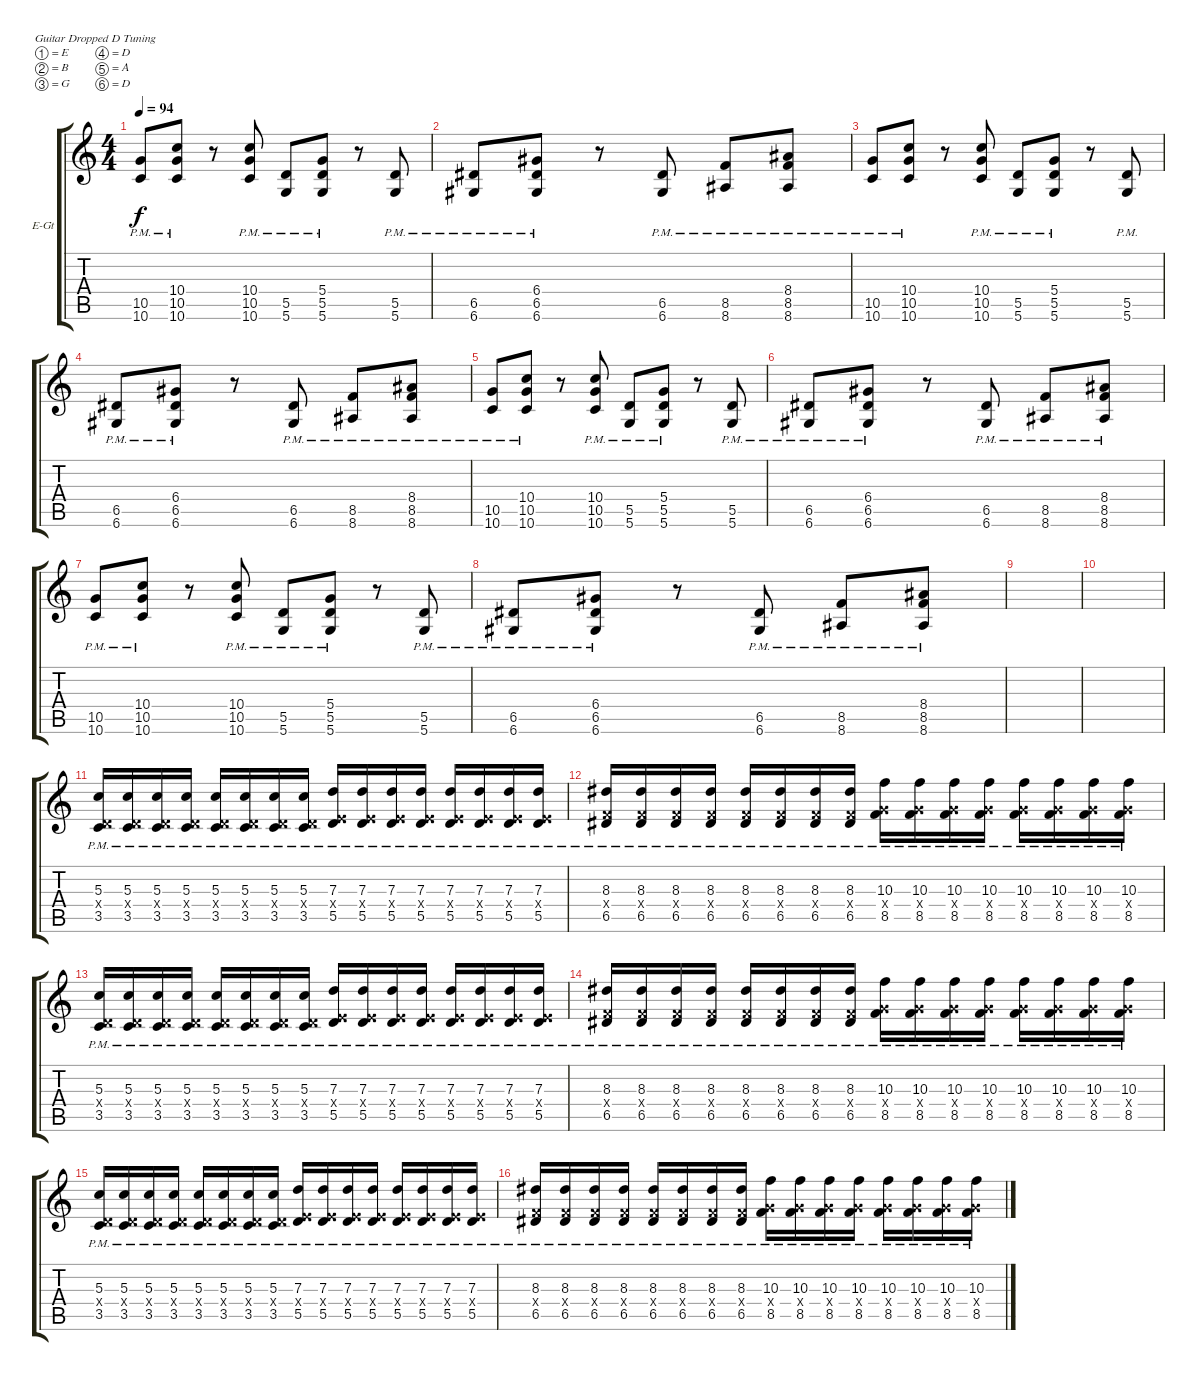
\defaultSystemsLayout 4
\bracketExtendMode groupsimilarinstruments
\firstSystemTrackNameOrientation horizontal
\otherSystemsTrackNameOrientation horizontal
\track ("Electric Guitar" "E-Gt") {instrument distortionguitar}
\staff {score tabs}
\tuning (E4 B3 G3 D3 A2 D2)
\ts (4 4)
\tempo 94
\clef g2
\scale
0.333333
\ks c
(10.6{pm} 10.5{pm}).8{dy f} (10.4{pm} 10.5{pm} 10.6{pm}).8 r.8 (10.6{pm} 10.5{pm} 10.4{pm}).8 (5.5{pm} 5.6{pm}).8 (5.6{pm} 5.5{pm} 5.4{pm}).8 r.8 (5.6{pm} 5.5{pm}).8 |
\scale
0.333333 (6.6{pm} 6.5{pm}).8 (6.4{pm} 6.5{pm} 6.6{pm}).8 r.8 (6.6{pm} 6.5{pm}).8 (8.5{pm} 8.6{pm}).8 (8.6{pm} 8.5{pm} 8.4{pm}).8 |
\scale
0.333333 (10.6{pm} 10.5{pm}).8 (10.4{pm} 10.5{pm} 10.6{pm}).8 r.8 (10.6{pm} 10.5{pm} 10.4{pm}).8 (5.5{pm} 5.6{pm}).8 (5.6{pm} 5.5{pm} 5.4{pm}).8 r.8 (5.6{pm} 5.5{pm}).8 |
\scale
0.333333 (6.6{pm} 6.5{pm}).8 (6.4{pm} 6.5{pm} 6.6{pm}).8 r.8 (6.6{pm} 6.5{pm}).8 (8.5{pm} 8.6{pm}).8 (8.6{pm} 8.5{pm} 8.4{pm}).8 |
\scale
0.333333 (10.6{pm} 10.5{pm}).8 (10.4{pm} 10.5{pm} 10.6{pm}).8 r.8 (10.6{pm} 10.5{pm} 10.4{pm}).8 (5.5{pm} 5.6{pm}).8 (5.6{pm} 5.5{pm} 5.4{pm}).8 r.8 (5.6{pm} 5.5{pm}).8 |
\scale
0.333333 (6.6{pm} 6.5{pm}).8 (6.4{pm} 6.5{pm} 6.6{pm}).8 r.8 (6.6{pm} 6.5{pm}).8 (8.5{pm} 8.6{pm}).8 (8.6{pm} 8.5{pm} 8.4{pm}).8 |
\scale
0.333333 (10.6{pm} 10.5{pm}).8 (10.4{pm} 10.5{pm} 10.6{pm}).8 r.8 (10.6{pm} 10.5{pm} 10.4{pm}).8 (5.5{pm} 5.6{pm}).8 (5.6{pm} 5.5{pm} 5.4{pm}).8 r.8 (5.6{pm} 5.5{pm}).8 |
\scale
0.333333 (6.6{pm} 6.5{pm}).8 (6.4{pm} 6.5{pm} 6.6{pm}).8 r.8 (6.6{pm} 6.5{pm}).8 (8.5{pm} 8.6{pm}).8 (8.6{pm} 8.5{pm} 8.4{pm}).8 |
\scale
0.333333 |
\scale
0.333333 |
\scale
0.333333 (3.5{pm} 0.4{pm x} 5.3{pm}).16 (3.5{pm} 0.4{pm x} 5.3{pm}).16 (3.5{pm} 0.4{pm x} 5.3{pm}).16 (3.5{pm} 0.4{pm x} 5.3{pm}).16 (3.5{pm} 0.4{pm x} 5.3{pm}).16 (3.5{pm} 0.4{pm x} 5.3{pm}).16 (3.5{pm} 0.4{pm x} 5.3{pm}).16 (3.5{pm} 0.4{pm x} 5.3{pm}).16 (5.5{pm} 2.4{pm x} 7.3{pm}).16 (5.5{pm} 2.4{pm x} 7.3{pm}).16 (5.5{pm} 2.4{pm x} 7.3{pm}).16 (5.5{pm} 2.4{pm x} 7.3{pm}).16 (5.5{pm} 2.4{pm x} 7.3{pm}).16 (5.5{pm} 2.4{pm x} 7.3{pm}).16 (5.5{pm} 2.4{pm x} 7.3{pm}).16 (5.5{pm} 2.4{pm x} 7.3{pm}).16 |
\scale
0.333333 (6.5{pm} 3.4{pm x} 8.3{pm}).16 (6.5{pm} 3.4{pm x} 8.3{pm}).16 (6.5{pm} 3.4{pm x} 8.3{pm}).16 (6.5{pm} 3.4{pm x} 8.3{pm}).16 (6.5{pm} 3.4{pm x} 8.3{pm}).16 (6.5{pm} 3.4{pm x} 8.3{pm}).16 (6.5{pm} 3.4{pm x} 8.3{pm}).16 (6.5{pm} 3.4{pm x} 8.3{pm}).16 (8.5{pm} 5.4{pm x} 10.3{pm}).16 (8.5{pm} 5.4{pm x} 10.3{pm}).16 (8.5{pm} 5.4{pm x} 10.3{pm}).16 (8.5{pm} 5.4{pm x} 10.3{pm}).16 (8.5{pm} 5.4{pm x} 10.3{pm}).16 (8.5{pm} 5.4{pm x} 10.3{pm}).16 (8.5{pm} 5.4{pm x} 10.3{pm}).16 (8.5{pm} 5.4{pm x} 10.3{pm}).16 |
\scale
0.333333 (3.5{pm} 0.4{pm x} 5.3{pm}).16 (3.5{pm} 0.4{pm x} 5.3{pm}).16 (3.5{pm} 0.4{pm x} 5.3{pm}).16 (3.5{pm} 0.4{pm x} 5.3{pm}).16 (3.5{pm} 0.4{pm x} 5.3{pm}).16 (3.5{pm} 0.4{pm x} 5.3{pm}).16 (3.5{pm} 0.4{pm x} 5.3{pm}).16 (3.5{pm} 0.4{pm x} 5.3{pm}).16 (5.5{pm} 2.4{pm x} 7.3{pm}).16 (5.5{pm} 2.4{pm x} 7.3{pm}).16 (5.5{pm} 2.4{pm x} 7.3{pm}).16 (5.5{pm} 2.4{pm x} 7.3{pm}).16 (5.5{pm} 2.4{pm x} 7.3{pm}).16 (5.5{pm} 2.4{pm x} 7.3{pm}).16 (5.5{pm} 2.4{pm x} 7.3{pm}).16 (5.5{pm} 2.4{pm x} 7.3{pm}).16 |
\scale
0.333333 (6.5{pm} 3.4{pm x} 8.3{pm}).16 (6.5{pm} 3.4{pm x} 8.3{pm}).16 (6.5{pm} 3.4{pm x} 8.3{pm}).16 (6.5{pm} 3.4{pm x} 8.3{pm}).16 (6.5{pm} 3.4{pm x} 8.3{pm}).16 (6.5{pm} 3.4{pm x} 8.3{pm}).16 (6.5{pm} 3.4{pm x} 8.3{pm}).16 (6.5{pm} 3.4{pm x} 8.3{pm}).16 (8.5{pm} 5.4{pm x} 10.3{pm}).16 (8.5{pm} 5.4{pm x} 10.3{pm}).16 (8.5{pm} 5.4{pm x} 10.3{pm}).16 (8.5{pm} 5.4{pm x} 10.3{pm}).16 (8.5{pm} 5.4{pm x} 10.3{pm}).16 (8.5{pm} 5.4{pm x} 10.3{pm}).16 (8.5{pm} 5.4{pm x} 10.3{pm}).16 (8.5{pm} 5.4{pm x} 10.3{pm}).16 |
\scale
0.333333 (3.5{pm} 0.4{pm x} 5.3{pm}).16 (3.5{pm} 0.4{pm x} 5.3{pm}).16 (3.5{pm} 0.4{pm x} 5.3{pm}).16 (3.5{pm} 0.4{pm x} 5.3{pm}).16 (3.5{pm} 0.4{pm x} 5.3{pm}).16 (3.5{pm} 0.4{pm x} 5.3{pm}).16 (3.5{pm} 0.4{pm x} 5.3{pm}).16 (3.5{pm} 0.4{pm x} 5.3{pm}).16 (5.5{pm} 2.4{pm x} 7.3{pm}).16 (5.5{pm} 2.4{pm x} 7.3{pm}).16 (5.5{pm} 2.4{pm x} 7.3{pm}).16 (5.5{pm} 2.4{pm x} 7.3{pm}).16 (5.5{pm} 2.4{pm x} 7.3{pm}).16 (5.5{pm} 2.4{pm x} 7.3{pm}).16 (5.5{pm} 2.4{pm x} 7.3{pm}).16 (5.5{pm} 2.4{pm x} 7.3{pm}).16 |
\scale
0.333333 (6.5{pm} 3.4{pm x} 8.3{pm}).16 (6.5{pm} 3.4{pm x} 8.3{pm}).16 (6.5{pm} 3.4{pm x} 8.3{pm}).16 (6.5{pm} 3.4{pm x} 8.3{pm}).16 (6.5{pm} 3.4{pm x} 8.3{pm}).16 (6.5{pm} 3.4{pm x} 8.3{pm}).16 (6.5{pm} 3.4{pm x} 8.3{pm}).16 (6.5{pm} 3.4{pm x} 8.3{pm}).16 (8.5{pm} 5.4{pm x} 10.3{pm}).16 (8.5{pm} 5.4{pm x} 10.3{pm}).16 (8.5{pm} 5.4{pm x} 10.3{pm}).16 (8.5{pm} 5.4{pm x} 10.3{pm}).16 (8.5{pm} 5.4{pm x} 10.3{pm}).16 (8.5{pm} 5.4{pm x} 10.3{pm}).16 (8.5{pm} 5.4{pm x} 10.3{pm}).16 (8.5{pm} 5.4{pm x} 10.3{pm}).16
